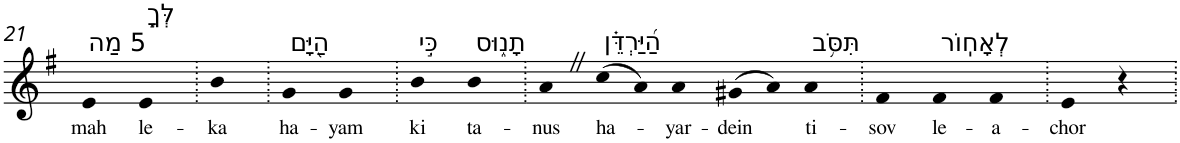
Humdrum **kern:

**kern	**text
*part1	*part1
*staff1	*staff1
*I"Piano	*
*I'Pno	*
!!LO:PB:g=z
*clefG2	*
*k[f#]	*
*G:	*
=21	=21
!LO:TX:a:t=5 מַה	!
!	!LO:LY:b
4e	mah
!LO:TX:a:t=לְּךָ֣	!
!	!LO:LY:b
4e	le-
=22.	=22.
!	!LO:LY:b
4b	-ka
=23.	=23.
!LO:TX:a:t=הַ֭יָּם	!
!	!LO:LY:b
4g	ha-
!	!LO:LY:b
4g	-yam
=24.	=24.
!LO:TX:a:t=כִּ֣י	!
!	!LO:LY:b
4b	ki
!LO:TX:a:t=תָנ֑וּס	!
!	!LO:LY:b
4b	ta-
=25.	=25.
!	!LO:LY:b
4aZ	-nus
!LO:TX:a:t=הַ֝יַּרְדֵּ֗ן	!
!	!LO:LY:b
(>8cc	ha-
8a)	.
!	!LO:LY:b
4a	-yar-
!	!LO:LY:b
(>8g#X	-dein
8a)	.
!LO:TX:a:t=תִּסֹּ֥ב	!
!	!LO:LY:b
4a	ti-
=26.	=26.
!	!LO:LY:b
4f#	-sov
!LO:TX:a:t=לְאָחֽוֹר	!
!	!LO:LY:b
4f#	le-
!	!LO:LY:b
4f#	-a-
=27.	=27.
!	!LO:LY:b
4e	-chor
4r	.
=.	=.
*-	*-
